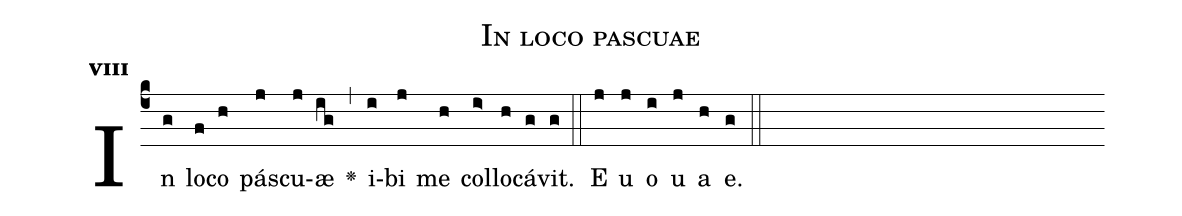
name:In loco pascuae;
office-part:Antiphona;
mode:8;
%%
initial-style: 1;
name: In loco pascuae;
book: Antiphonae & Responsoria/Tomus III, p. 36;
occasion: Psalterium Hebdomada II Dominica;
office-part: Hora media Ant 1;
user-notes: ;
commentary: ;
annotation: 8g;
centering-scheme: english; mihi homo.fontsize: 12;
font: OFLSortsMillGoudy;
height: 11;
width: 4.5;
%%
(c4)In(g) lo(f)co(h) pá(j)scu(j)æ(ig) <v>\greheightstar</v>(,) i(i)bi(j) me(h) col(i>)lo(h)cá(g)vit.(g) (::)
E(j) u(j) o(i) u(j) a(h) e.(g) (::)
